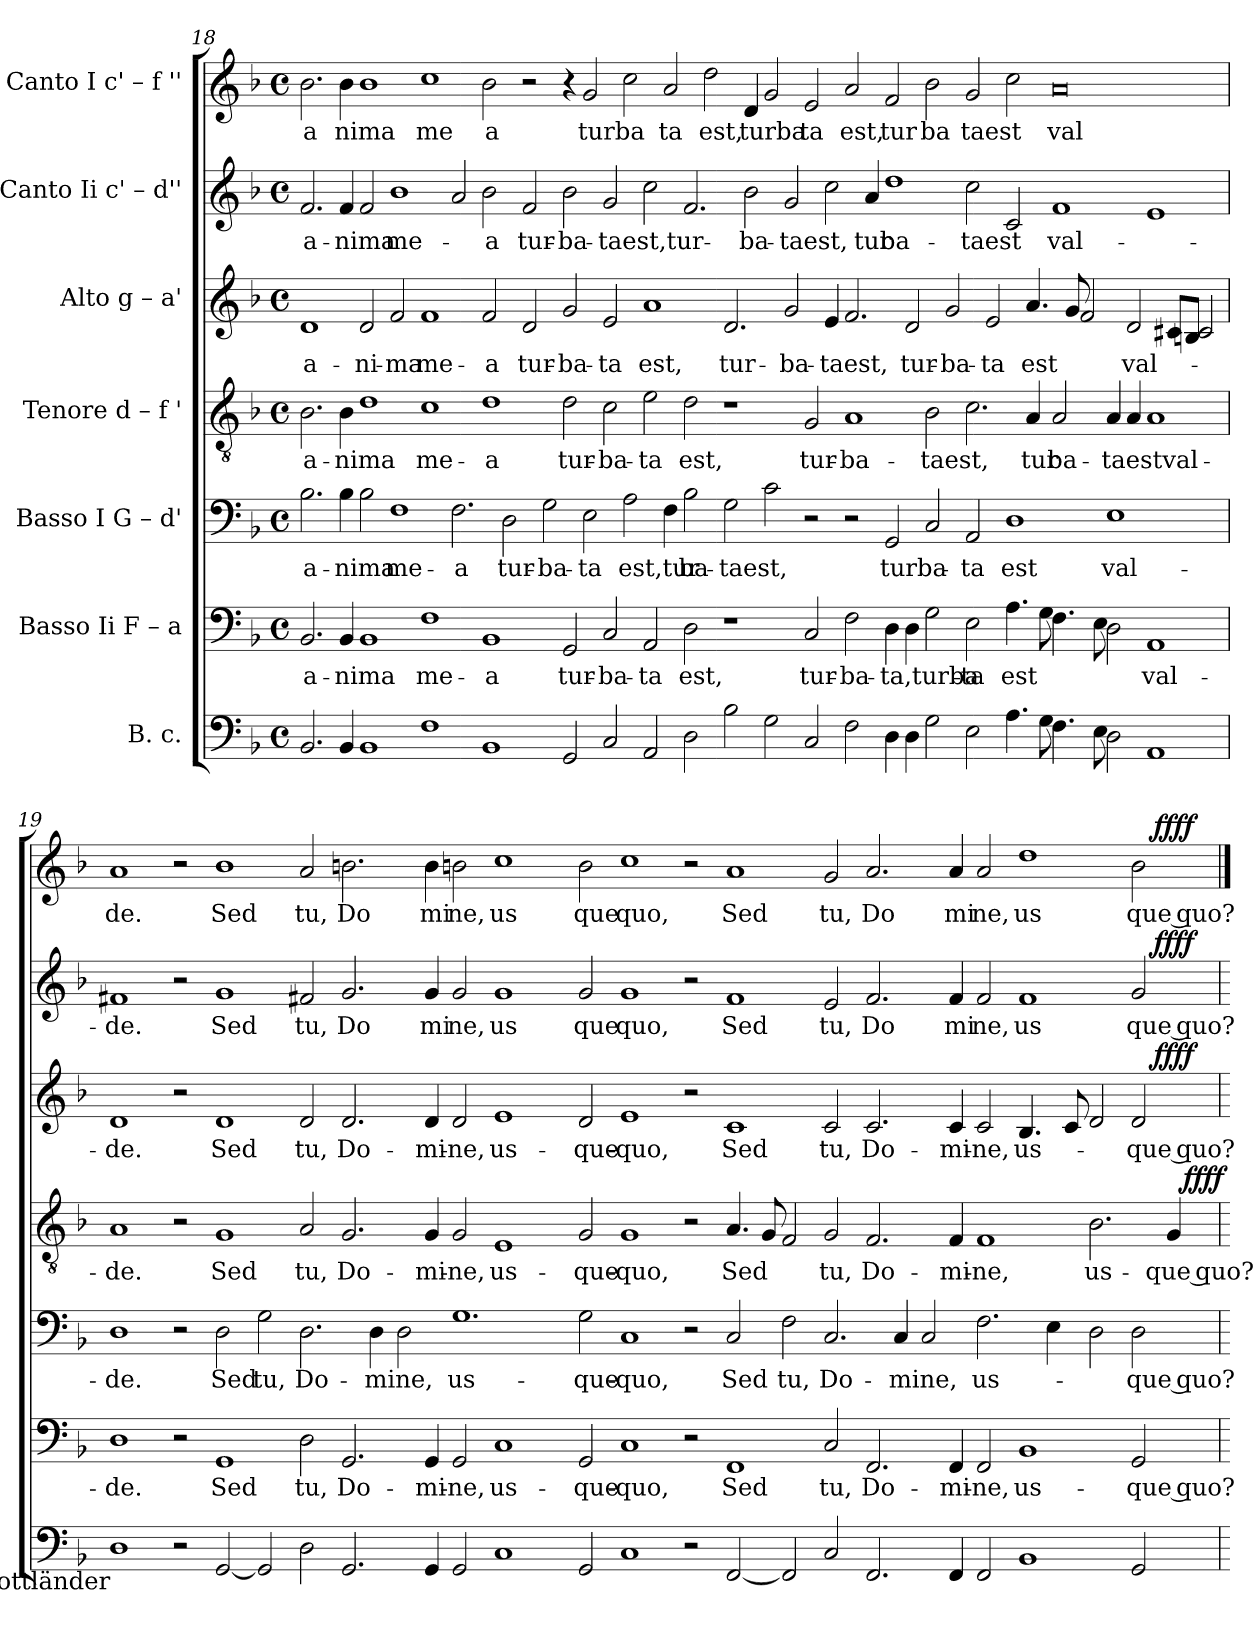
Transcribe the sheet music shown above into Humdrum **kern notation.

**kern	**kern	**text	**kern	**text	**kern	**text	**dynam	**kern	**text	**dynam	**kern	**text	**dynam	**kern	**text	**dynam
*part7	*part6	*part6	*part5	*part5	*part4	*part4	*part4	*part3	*part3	*part3	*part2	*part2	*part2	*part1	*part1	*part1
*staff7	*staff6	*staff6	*staff5	*staff5	*staff4	*staff4	*staff4	*staff3	*staff3	*staff3	*staff2	*staff2	*staff2	*staff1	*staff1	*staff1
*I"B. c.	*I"Basso Ii  F – a	*	*I"Basso I  G – d'	*	*I"Tenore  d – f '	*	*	*I"Alto  g – a'	*	*	*I"Canto Ii  c' – d''	*	*	*I"Canto I  c' – f ''	*	*
!!LO:PB:g=z
*clefF4	*clefF4	*	*clefF4	*	*clefGv2	*	*	*clefG2	*	*	*clefG2	*	*	*clefG2	*	*
*k[b-]	*k[b-]	*	*k[b-]	*	*k[b-]	*	*	*k[b-]	*	*	*k[b-]	*	*	*k[b-]	*	*
*F:	*F:	*	*F:	*	*F:	*	*	*F:	*	*	*F:	*	*	*F:	*	*
*M4/4	*M4/4	*	*M4/4	*	*M4/4	*	*	*M4/4	*	*	*M4/4	*	*	*M4/4	*	*
*met(c)	*met(c)	*	*met(c)	*	*met(c)	*	*	*met(c)	*	*	*met(c)	*	*	*met(c)	*	*
=18	=18	=18	=18	=18	=18	=18	=18	=18	=18	=18	=18	=18	=18	=18	=18	=18
!	!	!LO:LY:b:cj	!	!LO:LY:b:cj	!	!LO:LY:b:cj	!	!	!LO:LY:b:cj	!	!	!LO:LY:b:cj	!	!	!LO:LY:b:cj	!
2.BB-/	2.BB-/	a-	2.B-\	a-	2.B-\	a-	.	1d	a-	.	2.f/	a-	.	2.b-\	a	.
!	!	!LO:LY:b	!	!LO:LY:b	!	!LO:LY:b	!	!	!	!	!	!LO:LY:b	!	!	!LO:LY:b	!
4BB-/	4BB-/	-nima	4B-\	-nima	4B-\	-nima	.	.	.	.	4f/	-nima	.	4b-\	nima	.
!	!	!	!	!	!	!	!	!	!LO:LY:b:cj	!	!	!	!	!	!	!
1BB-	1BB-	.	2B-\	.	1d	.	.	2d/	-ni-	.	2f/	.	.	1b-	.	.
!	!	!	!	!LO:LY:b:cj	!	!	!	!	!LO:LY:b:cj	!	!	!LO:LY:b:cj	!	!	!	!
.	.	.	1F	me-	.	.	.	2f/	-ma	.	1b-	me-	.	.	.	.
!	!	!LO:LY:b:cj	!	!	!	!LO:LY:b:cj	!	!	!LO:LY:b:cj	!	!	!	!	!	!LO:LY:b:cj	!
1F	1F	me-	.	.	1c	me-	.	1f	me-	.	.	.	.	1cc	me	.
!	!	!	!	!LO:LY:b:cj	!	!	!	!	!	!	!	!	!	!	!	!
.	.	.	2.F\	-a	.	.	.	.	.	.	2a/	.	.	.	.	.
!	!	!LO:LY:b:cj	!	!	!	!LO:LY:b:cj	!	!	!LO:LY:b:cj	!	!	!LO:LY:b:cj	!	!	!LO:LY:b:cj	!
1BB-	1BB-	-a	.	.	1d	-a	.	2f/	-a	.	2b-\	-a	.	2b-\	a	.
!	!	!	!	!LO:LY:b:cj	!	!	!	!	!	!	!	!	!	!	!	!
.	.	.	2D\	tur-	.	.	.	.	.	.	.	.	.	.	.	.
!	!	!	!	!	!	!	!	!	!LO:LY:b:cj	!	!	!LO:LY:b:cj	!	!	!	!
.	.	.	.	.	.	.	.	2d/	tur-	.	2f/	tur-	.	2r	.	.
!	!	!	!	!LO:LY:b:cj	!	!	!	!	!	!	!	!	!	!	!	!
.	.	.	2G\	-ba-	.	.	.	.	.	.	.	.	.	.	.	.
!	!	!LO:LY:b:cj	!	!	!	!LO:LY:b:cj	!	!	!LO:LY:b:cj	!	!	!LO:LY:b:cj	!	!	!	!
2GG/	2GG/	tur-	.	.	2d\	tur-	.	2g/	-ba-	.	2b-\	-ba-	.	4r	.	.
!	!	!	!	!LO:LY:b:cj	!	!	!	!	!	!	!	!	!	!	!LO:LY:b:cj	!
.	.	.	2E\	-ta	.	.	.	.	.	.	.	.	.	2g/	turba	.
!	!	!LO:LY:b:cj	!	!	!	!LO:LY:b:cj	!	!	!LO:LY:b:cj	!	!	!LO:LY:b	!	!	!	!
2C/	2C/	-ba-	.	.	2c\	-ba-	.	2e/	-ta	.	2g/	-taest,tur-	.	.	.	.
!	!	!	!	!LO:LY:b	!	!	!	!	!	!	!	!	!	!	!	!
.	.	.	2A\	est,tur-	.	.	.	.	.	.	.	.	.	2cc\	.	.
!	!	!LO:LY:b:cj	!	!	!	!LO:LY:b:cj	!	!	!LO:LY:b:cj	!	!	!	!	!	!	!
2AA/	2AA/	-ta	.	.	2e\	-ta	.	1a	est,	.	2cc\	.	.	.	.	.
!	!	!	!	!	!	!	!	!	!	!	!	!	!	!	!LO:LY:b:cj	!
.	.	.	4F\	.	.	.	.	.	.	.	.	.	.	2a/	ta	.
!	!	!LO:LY:b:cj	!	!LO:LY:b:cj	!	!LO:LY:b:cj	!	!	!	!	!	!	!	!	!	!
2D\	2D\	est,	2B-\	-ba-	2d\	est,	.	.	.	.	2.f/	.	.	.	.	.
!	!	!	!	!	!	!	!	!	!	!	!	!	!	!	!LO:LY:b:cj	!
.	.	.	.	.	.	.	.	.	.	.	.	.	.	2dd\	est,	.
!	!	!	!	!LO:LY:b	!	!	!	!	!LO:LY:b:cj	!	!	!	!	!	!	!
2B-\	1r	.	2G\	-taest,	1r	.	.	2.d/	tur-	.	.	.	.	.	.	.
!	!	!	!	!	!	!	!	!	!	!	!	!LO:LY:b:cj	!	!	!LO:LY:b:cj	!
.	.	.	.	.	.	.	.	.	.	.	2b-\	-ba-	.	4d/	turba	.
2G\	.	.	2c\	.	.	.	.	.	.	.	.	.	.	2g/	.	.
!	!	!	!	!	!	!	!	!	!LO:LY:b:cj	!	!	!LO:LY:b	!	!	!	!
.	.	.	.	.	.	.	.	2g/	-ba-	.	2g/	-taest,	.	.	.	.
!	!	!LO:LY:b:cj	!	!	!	!LO:LY:b:cj	!	!	!	!	!	!	!	!	!LO:LY:b:cj	!
2C/	2C/	tur-	2r	.	2G/	tur-	.	.	.	.	.	.	.	2e/	ta	.
!	!	!	!	!	!	!	!	!	!LO:LY:b	!	!	!	!	!	!	!
.	.	.	.	.	.	.	.	4e/	-taest,	.	2cc\	.	.	.	.	.
!	!	!LO:LY:b:cj	!	!	!	!LO:LY:b:cj	!	!	!	!	!	!	!	!	!LO:LY:b:cj	!
2F\	2F\	-ba-	2r	.	1A	-ba-	.	2.f/	.	.	.	.	.	2a/	est,	.
!	!	!	!	!	!	!	!	!	!	!	!	!LO:LY:b:cj	!	!	!	!
.	.	.	.	.	.	.	.	.	.	.	4a/	tur-	.	.	.	.
!	!	!LO:LY:b	!	!LO:LY:b:cj	!	!	!	!	!	!	!	!LO:LY:b:cj	!	!	!LO:LY:b:cj	!
4D\	4D\	-ta,turba-	2GG/	turba-	.	.	.	.	.	.	1dd	-ba-	.	2f/	tur	.
!	!	!	!	!	!	!	!	!	!LO:LY:b:cj	!	!	!	!	!	!	!
4D\	4D\	.	.	.	.	.	.	2d/	tur-	.	.	.	.	.	.	.
!	!	!	!	!	!	!LO:LY:b	!	!	!	!	!	!	!	!	!LO:LY:b:cj	!
2G\	2G\	.	2C/	.	2B-\	-taest,	.	.	.	.	.	.	.	2b-\	ba	.
!	!	!	!	!	!	!	!	!	!LO:LY:b:cj	!	!	!	!	!	!	!
.	.	.	.	.	.	.	.	2g/	-ba-	.	.	.	.	.	.	.
!	!	!LO:LY:b:cj	!	!LO:LY:b:cj	!	!	!	!	!	!	!	!LO:LY:b	!	!	!LO:LY:b	!
2E\	2E\	-ta	2AA/	-ta	2.c\	.	.	.	.	.	2cc\	-taest	.	2g/	taest	.
!	!	!	!	!	!	!	!	!	!LO:LY:b:cj	!	!	!	!	!	!	!
.	.	.	.	.	.	.	.	2e/	-ta	.	.	.	.	.	.	.
!	!	!LO:LY:b	!	!LO:LY:b:cj	!	!	!	!	!	!	!	!	!	!	!	!
4.A\	4.A\	est	1D	est	.	.	.	.	.	.	2c/	.	.	2cc\	.	.
!	!	!	!	!	!	!LO:LY:b:cj	!	!	!LO:LY:b	!	!	!	!	!	!	!
.	.	.	.	.	4A/	tur-	.	4.a/	est	.	.	.	.	.	.	.
8G\	8G\	.	.	.	.	.	.	.	.	.	.	.	.	.	.	.
!	!	!	!	!	!	!LO:LY:b:cj	!	!	!	!	!	!LO:LY:b:cj	!	!	!LO:LY:b:cj	!
4.F\	4.F\	.	.	.	2A/	-ba-	.	.	.	.	1f	val-	.	0a	val	.
.	.	.	.	.	.	.	.	8g/	.	.	.	.	.	.	.	.
.	.	.	.	.	.	.	.	2f/	.	.	.	.	.	.	.	.
8E\	8E\	.	.	.	.	.	.	.	.	.	.	.	.	.	.	.
!	!	!	!	!LO:LY:b:cj	!	!LO:LY:b	!	!	!	!	!	!	!	!	!	!
2D\	2D\	.	1E	val-	4A/	-taestval-	.	.	.	.	.	.	.	.	.	.
!	!	!	!	!	!	!	!	!	!LO:LY:b	!	!	!	!	!	!	!
.	.	.	.	.	4A/	.	.	2d/	val-	.	.	.	.	.	.	.
!	!	!LO:LY:b:cj	!	!	!	!	!	!	!	!	!	!	!	!	!	!
1AA	1AA	val-	.	.	1A	.	.	.	.	.	1e	.	.	.	.	.
.	.	.	.	.	.	.	.	8c#X/L	.	.	.	.	.	.	.	.
.	.	.	.	.	.	.	.	8Bn/J	.	.	.	.	.	.	.	.
.	.	.	2ryy	.	.	.	.	2c#/	.	.	.	.	.	.	.	.
!!LO:LB:g=z
=19	=19	=19	=19	=19	=19	=19	=19	=19	=19	=19	=19	=19	=19	=19	=19	=19
!	!	!LO:LY:b:cj	!	!LO:LY:b:cj	!	!LO:LY:b:cj	!	!	!LO:LY:b:cj	!	!	!LO:LY:b:cj	!	!	!LO:LY:b:cj	!
*	*	*	*	*	*^	*	*	*^	*	*	*^	*	*	*^	*	*
1D	1D	-de.	1D	-de.	1A	1ryy	-de.	.	1d	1ryy	-de.	.	1f#X	1ryy	-de.	.	1a	1ryy	de.	.
2r	2r	.	2r	.	2r	1ryy	.	.	2r	1ryy	.	.	2r	1ryy	.	.	2r	1ryy	.	.
!	!	!LO:LY:b	!	!LO:LY:b:cj	!	!	!LO:LY:b	!	!	!	!LO:LY:b	!	!	!	!LO:LY:b	!	!	!	!LO:LY:b	!
[<2GG/	1GG	Sed	2D\	Sed	1G	.	Sed	.	1d	.	Sed	.	1g	.	Sed	.	1b-	.	Sed	.
!	!	!	!	!LO:LY:b:cj	!	!	!	!	!	!	!	!	!	!	!	!	!	!	!	!
2GG/]	.	.	2G\	tu,	.	1ryy	.	.	.	1ryy	.	.	.	1ryy	.	.	.	1ryy	.	.
!	!	!LO:LY:b:cj	!	!LO:LY:b:cj	!	!	!LO:LY:b:cj	!	!	!	!LO:LY:b:cj	!	!	!	!LO:LY:b:cj	!	!	!	!LO:LY:b:cj	!
2D\	2D\	tu,	2.D\	Do-	2A/	.	tu,	.	2d/	.	tu,	.	2f#X/	.	tu,	.	2a/	.	tu,	.
!	!	!LO:LY:b:cj	!	!	!	!	!LO:LY:b:cj	!	!	!	!LO:LY:b:cj	!	!	!	!LO:LY:b:cj	!	!	!	!LO:LY:b:cj	!
2.GG/	2.GG/	Do-	.	.	2.G/	1ryy	Do-	.	2.d/	1ryy	Do-	.	2.g/	1ryy	Do	.	2.bn\	1ryy	Do	.
!	!	!	!	!LO:LY:b	!	!	!	!	!	!	!	!	!	!	!	!	!	!	!	!
.	.	.	4D\	-mine,	.	.	.	.	.	.	.	.	.	.	.	.	.	.	.	.
.	.	.	2D\	.	.	.	.	.	.	.	.	.	.	.	.	.	.	.	.	.
!	!	!LO:LY:b:cj	!	!	!	!	!LO:LY:b:cj	!	!	!	!LO:LY:b:cj	!	!	!	!LO:LY:b:cj	!	!	!	!LO:LY:b:cj	!
4GG/	4GG/	-mi-	.	.	4G/	.	-mi-	.	4d/	.	-mi-	.	4g/	.	mi	.	4b\	.	mi	.
!	!	!LO:LY:b:cj	!	!LO:LY:b:cj	!	!	!LO:LY:b:cj	!	!	!	!LO:LY:b:cj	!	!	!	!LO:LY:b:cj	!	!	!	!LO:LY:b:cj	!
2GG/	2GG/	-ne,	1.G	us-	2G/	1ryy	-ne,	.	2d/	1ryy	-ne,	.	2g/	1ryy	ne,	.	2bn\	1ryy	ne,	.
!	!	!LO:LY:b:cj	!	!	!	!	!LO:LY:b:cj	!	!	!	!LO:LY:b:cj	!	!	!	!LO:LY:b:cj	!	!	!	!LO:LY:b:cj	!
1C	1C	us-	.	.	1E	.	us-	.	1e	.	us-	.	1g	.	us	.	1cc	.	us	.
.	.	.	.	.	.	1ryy	.	.	.	1ryy	.	.	.	1ryy	.	.	.	1ryy	.	.
!	!	!LO:LY:b:cj	!	!LO:LY:b:cj	!	!	!LO:LY:b:cj	!	!	!	!LO:LY:b:cj	!	!	!	!LO:LY:b:cj	!	!	!	!LO:LY:b:cj	!
2GG/	2GG/	-que-	2G\	-que-	2G/	.	-que-	.	2d/	.	-que-	.	2g/	.	que	.	2b\	.	que	.
!	!	!LO:LY:b:cj	!	!LO:LY:b:cj	!	!	!LO:LY:b:cj	!	!	!	!LO:LY:b:cj	!	!	!	!LO:LY:b:cj	!	!	!	!LO:LY:b:cj	!
1C	1C	-quo,	1C	-quo,	1G	1ryy	-quo,	.	1e	1ryy	-quo,	.	1g	1ryy	quo,	.	1cc	1ryy	quo,	.
2r	2r	.	2r	.	2r	1ryy	.	.	2r	1ryy	.	.	2r	1ryy	.	.	2r	1ryy	.	.
!	!	!LO:LY:b:cj	!	!LO:LY:b:cj	!	!	!LO:LY:b	!	!	!	!LO:LY:b:cj	!	!	!	!LO:LY:b:cj	!	!	!	!LO:LY:b:cj	!
[<2FF/	1FF	Sed	2C/	Sed	4.A/	.	Sed	.	1c	.	Sed	.	1f#	.	Sed	.	1a	.	Sed	.
.	.	.	.	.	8G/	.	.	.	.	.	.	.	.	.	.	.	.	.	.	.
!	!	!	!	!LO:LY:b:cj	!	!	!	!	!	!	!	!	!	!	!	!	!	!	!	!
2FF/]	.	.	2F\	tu,	2F/	1ryy	.	.	.	1ryy	.	.	.	1ryy	.	.	.	1ryy	.	.
!	!	!LO:LY:b:cj	!	!LO:LY:b:cj	!	!	!LO:LY:b:cj	!	!	!	!LO:LY:b:cj	!	!	!	!LO:LY:b:cj	!	!	!	!LO:LY:b:cj	!
2C/	2C/	tu,	2.C/	Do-	2G/	.	tu,	.	2c/	.	tu,	.	2e/	.	tu,	.	2g/	.	tu,	.
!	!	!LO:LY:b:cj	!	!	!	!	!LO:LY:b:cj	!	!	!	!LO:LY:b:cj	!	!	!	!LO:LY:b:cj	!	!	!	!LO:LY:b:cj	!
2.FF/	2.FF/	Do-	.	.	2.F/	1ryy	Do-	.	2.c/	1ryy	Do-	.	2.f#/	1ryy	Do	.	2.a/	1ryy	Do	.
!	!	!	!	!LO:LY:b	!	!	!	!	!	!	!	!	!	!	!	!	!	!	!	!
.	.	.	4C/	-mine,	.	.	.	.	.	.	.	.	.	.	.	.	.	.	.	.
.	.	.	2C/	.	.	.	.	.	.	.	.	.	.	.	.	.	.	.	.	.
!	!	!LO:LY:b:cj	!	!	!	!	!LO:LY:b:cj	!	!	!	!LO:LY:b:cj	!	!	!	!LO:LY:b:cj	!	!	!	!LO:LY:b:cj	!
4FF/	4FF/	-mi-	.	.	4F/	.	-mi-	.	4c/	.	-mi-	.	4f#/	.	mi	.	4a/	.	mi	.
!	!	!LO:LY:b:cj	!	!LO:LY:b:cj	!	!	!LO:LY:b:cj	!	!	!	!LO:LY:b:cj	!	!	!	!LO:LY:b:cj	!	!	!	!LO:LY:b:cj	!
2FF/	2FF/	-ne,	2.F\	us-	1F	1ryy	-ne,	.	2c/	1ryy	-ne,	.	2f#/	1ryy	ne,	.	2a/	1ryy	ne,	.
!	!	!LO:LY:b:cj	!	!	!	!	!	!	!	!	!LO:LY:b	!	!	!	!LO:LY:b:cj	!	!	!	!LO:LY:b:cj	!
1BB-	1BB-	us-	.	.	.	.	.	.	4.B-/	.	us-	.	1f#	.	us	.	1dd	.	us	.
.	.	.	4E\	.	.	.	.	.	.	.	.	.	.	.	.	.	.	.	.	.
.	.	.	.	.	.	.	.	.	8c/	.	.	.	.	.	.	.	.	.	.	.
!	!	!	!	!	!	!	!LO:LY:b:cj	!	!	!	!	!	!	!	!	!	!	!	!	!
.	.	.	2D\	.	2.B-\	2ryy	us-	.	2d/	2ryy	.	.	.	2ryy	.	.	.	2ryy	.	.
!	!	!LO:LY:b:cj	!	!LO:LY:b:cj	!	!	!	!	!	!	!LO:LY:b:cj	!	!	!	!LO:LY:b:cj	!	!	!	!LO:LY:b:cj	!
2GG/	2GG/	-que quo?-	2D\	-que quo?-	.	4ryy	.	.	2d/	8.ryy	-que quo?-	.	2g/	8.ryy	que quo?	.	2b\	8.ryy	que quo?	.
!	!	!	!	!	!	!	!	!	!	!	!	!LO:DY:b	!	!	!	!LO:DY:b	!	!	!	!LO:DY:b
.	.	.	.	.	.	.	.	.	.	4ryy	.	ffff	.	4ryy	.	ffff	.	4ryy	.	ffff
!	!	!	!	!	!	!	!LO:LY:b:cj	!	!	!	!	!	!	!	!	!	!	!	!	!
.	.	.	.	.	4G/	16.ryy	-que quo?-	.	.	.	.	.	.	.	.	.	.	.	.	.
!	!	!	!	!	!	!	!	!LO:DY:b	!	!	!	!	!	!	!	!	!	!	!	!
.	.	.	.	.	.	8ryy	.	ffff	.	.	.	.	.	.	.	.	.	.	.	.
.	.	.	.	.	.	.	.	.	.	16ryy	.	.	.	16ryy	.	.	.	16ryy	.	.
.	.	.	.	.	.	32ryy	.	.	.	.	.	.	.	.	.	.	.	.	.	.
!LO:TX:b:t=version 1.o ^ 13. O9. 2015. Edition by Peter Rottländer	!	!	!	!	!	!	!	!	!	!	!	!	!	!	!	!	!	!	!	!
*	*	*	*	*	*v	*v	*	*	*	*	*	*	*v	*v	*	*	*v	*v	*	*
*	*	*	*	*	*	*	*	*v	*v	*	*	*	*	*	*	*	*
=	=	==	=	==	=	==	==	=	==	==	=	==	==	==	==	==
*-	*-	*-	*-	*-	*-	*-	*-	*-	*-	*-	*-	*-	*-	*-	*-	*-
